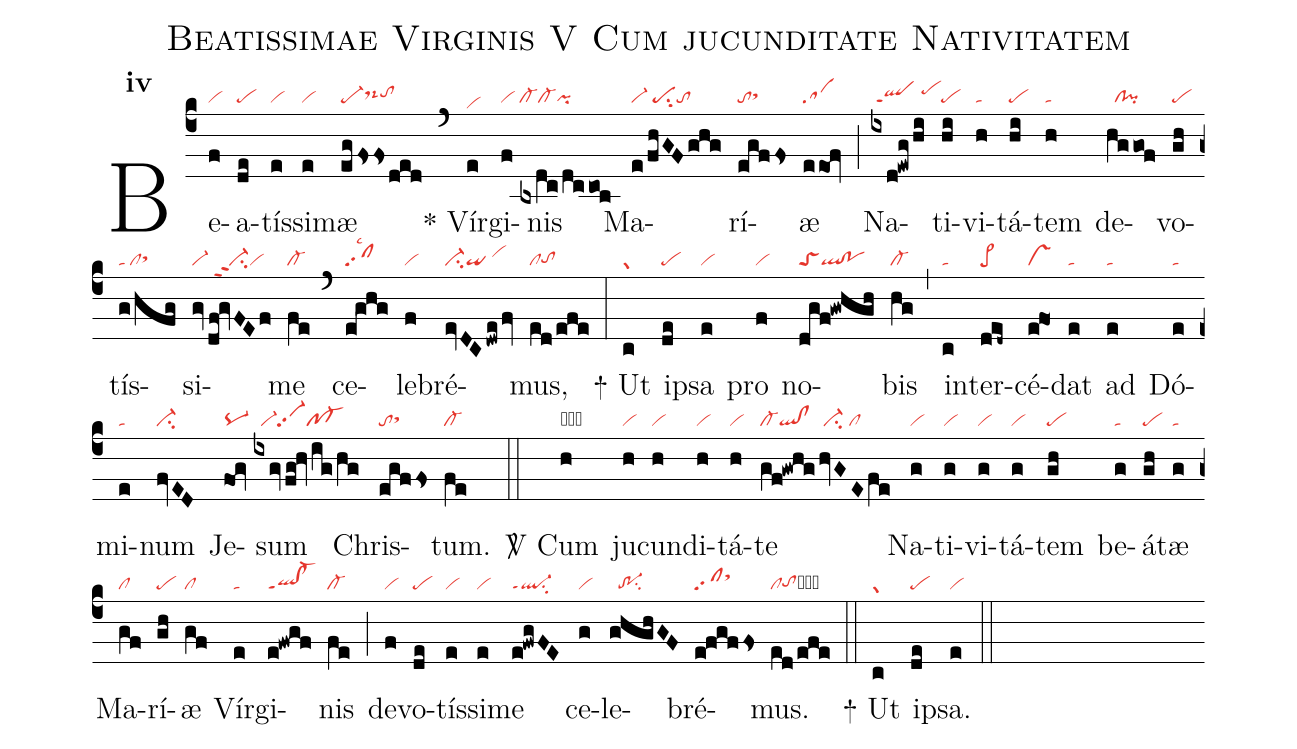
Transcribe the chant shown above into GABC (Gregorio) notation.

name:Beatissimae Virginis V Cum jucunditate Nativitatem;
office-part:re;
mode:4;
nabc-lines:1;
%%
initial-style: 1;
name:Beatissimae Virginis;
mode: 4;
office-part: Responsorium;
annotation: Resp.;
annotation: iv;
nabc-lines:1;
%%
(c4) Be(f|vi)a(de|pe)tís(e|vi)si(e|vi)mæ(egfsfsded|pe-ds-hhtohh) (`) <sp>*</sp> Vír(e|vihd)gi(f|vi)nis(bxdc/dccob|cl-cl-pi) Ma(e/fhGFghg|vi-/pesu2to)rí(egffs|tosthh)æ(eeof|sa) (;) Na(ixd!ewg/hi|/qlppt1/pehi)ti(hi|pe)vi(h|ta)tá(hi|pe)tem(h|ta) de(hggof|//cl!pi)vo(gh|pe)tís(g/hfg|ta/clsthh)si(gv/df!gvFEf|vi-/ci-ppt2vi)me(fe|cl-) (`) ce(e@g@hg|clpp2lsc2)le(f|vi)bré(evDC/dwe/fv|ci-qi/vihi)mus,(ed/efe|cltohg) (:)
<sp>+</sp> Ut(c|gr) ip(de|pe)sa(e|vi) pro(f|vi) no(dgf!gwhgh|toSql!po)bis(hg|cl-) (,) in(c|ta)ter(ded~|pe>)cé(efO1|vs)dat(e|ta) ad(e|ta) Dó(e|ta)mi(e|ta)num(fvED|ci-) Je(fog|pq-)sum(ixgv/fg!hv/ig/hg|//vi-vi-pp2pf-) Chris(egffs|tosthh)tum.(fe|cl-) (::)

<sp>V/</sp> Cum(h|obvi) ju(h|vi)cun(h|vi)di(h|vi)tá(h|vi)te(gf!gwhg|cl-ql!cl|hvGEfe|/ci-/cl) Na(g|vi)ti(g|vi)vi(g|vi)tá(g|vi)tem(gh|pe) be(g|ta)á(gh|pe)tæ(g|ta) Ma(gf|cl)rí(gh|pe)æ(gf|cl) Vír(e|ta)gi(e!fwgf|ql!cl-ppt1)nis(fe|cl-) (;) de(f|vi)vo(de|pe)tís(e|vi)si(e|vi)me(e!fwgFE|ql-ppt1su2) ce(g|vi)le(ghghGF|//tr-1su2)bré(e!fgffs|clpp2sthj)mus.(ed/efe|cltohgcb) (::)
<sp>+</sp> Ut(c|gr) ip(de|pe)sa.(e|vi) (::)
